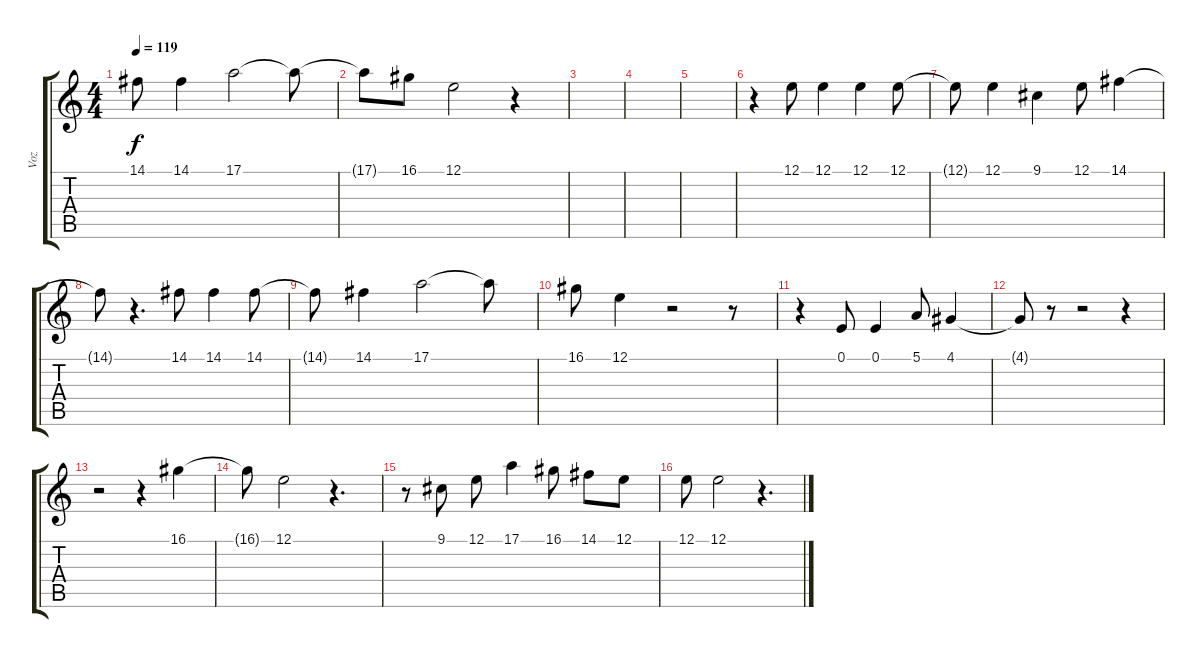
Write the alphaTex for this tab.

\track ("Voz" "Voz") {instrument flute}
\staff {score tabs}
\tuning (E4 B3 G3 D3 A2 E2) {hide}
\ts (4 4)
\tempo 119
\clef g2
\ks c
14.1{t}.8{dy f} 14.1.4 17.1.2 17.1{t}.8 |
17.1{t}.8 16.1.8 12.1.2 r.4 |
|
|
|
r.4 12.1.8 12.1.4 12.1.4 12.1.8 |
12.1{t}.8 12.1.4 9.1.4 12.1.8 14.1.4 |
14.1{t}.8 r.4{d} 14.1.8 14.1.4 14.1.8 |
14.1{t}.8 14.1.4 17.1.2 17.1{t}.8 |
16.1.8 12.1.4 r.2 r.8 |
r.4 0.1.8 0.1.4 5.1.8 4.1.4 |
4.1{t}.8 r.8 r.2 r.4 |
r.2 r.4 16.1.4 |
16.1{t}.8 12.1.2 r.4{d} |
r.8 9.1.8 12.1.8 17.1.4 16.1.8 14.1.8 12.1.8 |
12.1.8 12.1.2 r.4{d}
